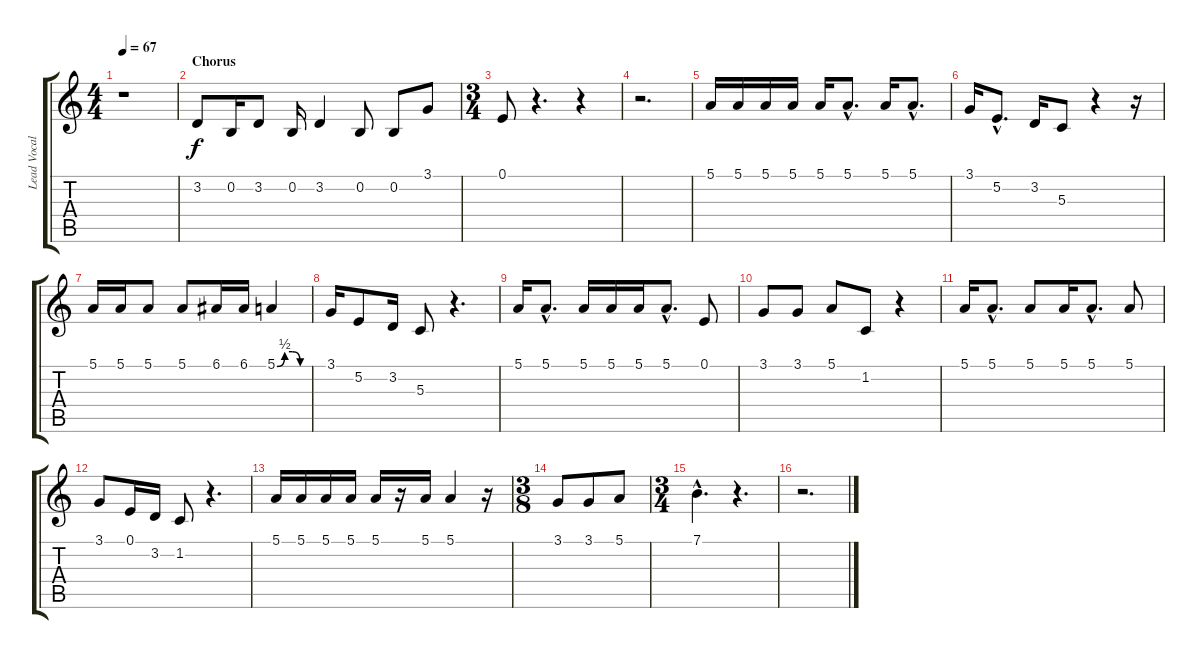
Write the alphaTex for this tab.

\track ("Lead Vocals" "Lead Vocal") {instrument tenorsax}
\staff {score tabs}
\tuning (E4 B3 G3 D3 A2 E2) {hide}
\ts (4 4)
\tempo 67
\clef g2
\ks c
r.1{dy f} |
\section ("" "Chorus")
3.2.8 0.2.16 3.2.8 0.2.16 3.2.4 0.2.8 0.2.8 3.1.8 |
\ts (3 4)
0.1.8 r.4{d} r.4 |
r.2{d} |
5.1.16 5.1.16 5.1.16 5.1.16 5.1.16 5.1{hac}.8{d} 5.1.16 5.1{hac}.8{d} |
3.1.16 5.2{hac}.8{d} 3.2.16 5.3.8 r.4 r.16 |
5.1.16 5.1.16 5.1.8 5.1.8 6.1.16 6.1.16 5.1{be (custom 0 0 15 2 30 2 45 0 60 0)}.4 |
3.1.16 5.2.8 3.2.16 5.3.8 r.4{d} |
5.1.16 5.1{hac}.8{d} 5.1.16 5.1.16 5.1.16 5.1{hac}.8{d} 0.1.8 |
3.1.8 3.1.8 5.1.8 1.2.8 r.4 |
5.1.16 5.1{hac}.8{d} 5.1.8 5.1.16 5.1{hac}.8{d} 5.1.8 |
3.1.8 0.1.16 3.2.16 1.2.8 r.4{d} |
5.1.16 5.1.16 5.1.16 5.1.16 5.1.16 r.16 5.1.16 5.1.4 r.16 |
\ts (3 8)
3.1.8 3.1.8 5.1.8 |
\ts (3 4)
7.1{hac}.4{d} r.4{d} |
r.2{d}
